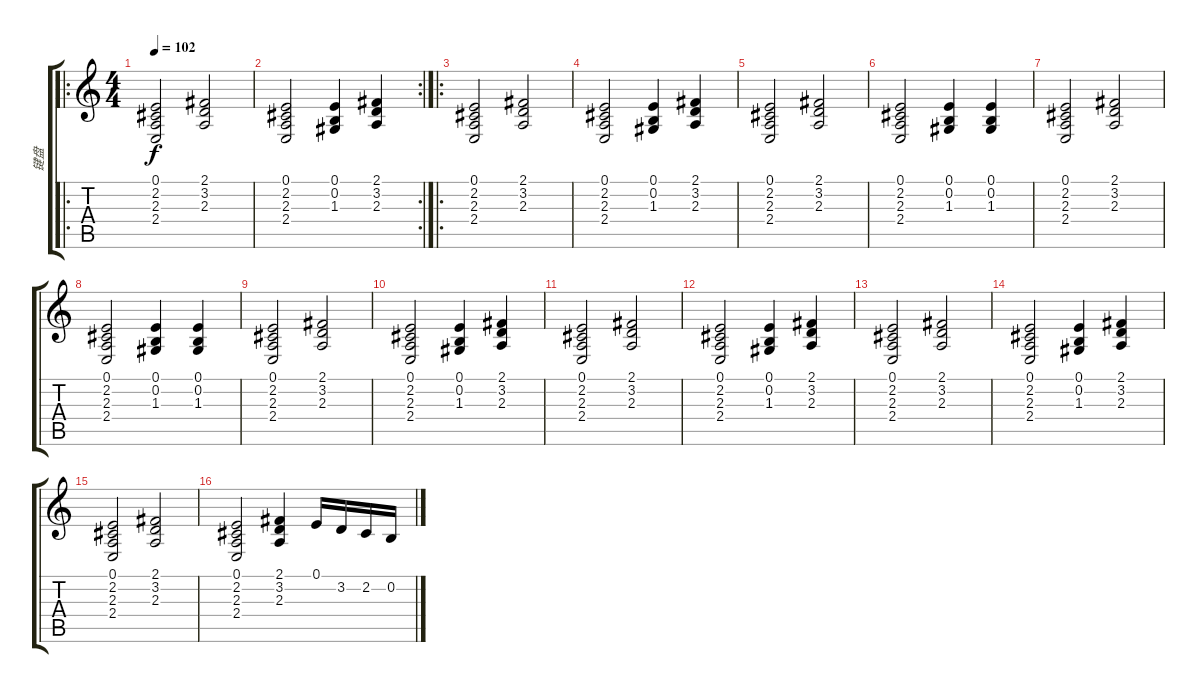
\track ("键盘" "键盘") {instrument electricpiano1}
\staff {score tabs}
\tuning (E4 B3 G3 D3 A2 E2) {hide}
\ro
\ts (4 4)
\tempo 102
\clef g2
\ks c
(0.1 2.2 2.3 2.4).2{dy f instrument electricpiano1} (2.1 3.2 2.3).2 |
\rc 2
(0.1 2.2 2.3 2.4).2 (0.1 0.2 1.3).4 (2.1 3.2 2.3).4 |
\ro
(0.1 2.2 2.3 2.4).2 (2.1 3.2 2.3).2 |
(0.1 2.2 2.3 2.4).2 (0.1 0.2 1.3).4 (2.1 3.2 2.3).4 |
(0.1 2.2 2.3 2.4).2 (2.1 3.2 2.3).2 |
(0.1 2.2 2.3 2.4).2 (0.1 0.2 1.3).4 (0.1 0.2 1.3).4 |
(0.1 2.2 2.3 2.4).2 (2.1 3.2 2.3).2 |
(0.1 2.2 2.3 2.4).2 (0.1 0.2 1.3).4 (0.1 0.2 1.3).4 |
(0.1 2.2 2.3 2.4).2 (2.1 3.2 2.3).2 |
(0.1 2.2 2.3 2.4).2 (0.1 0.2 1.3).4 (2.1 3.2 2.3).4 |
(0.1 2.2 2.3 2.4).2 (2.1 3.2 2.3).2 |
(0.1 2.2 2.3 2.4).2 (0.1 0.2 1.3).4 (2.1 3.2 2.3).4 |
(0.1 2.2 2.3 2.4).2 (2.1 3.2 2.3).2 |
(0.1 2.2 2.3 2.4).2 (0.1 0.2 1.3).4 (2.1 3.2 2.3).4 |
(0.1 2.2 2.3 2.4).2 (2.1 3.2 2.3).2 |
(0.1 2.2 2.3 2.4).2 (2.1 3.2 2.3).4 0.1.16 3.2.16 2.2.16 0.2.16
